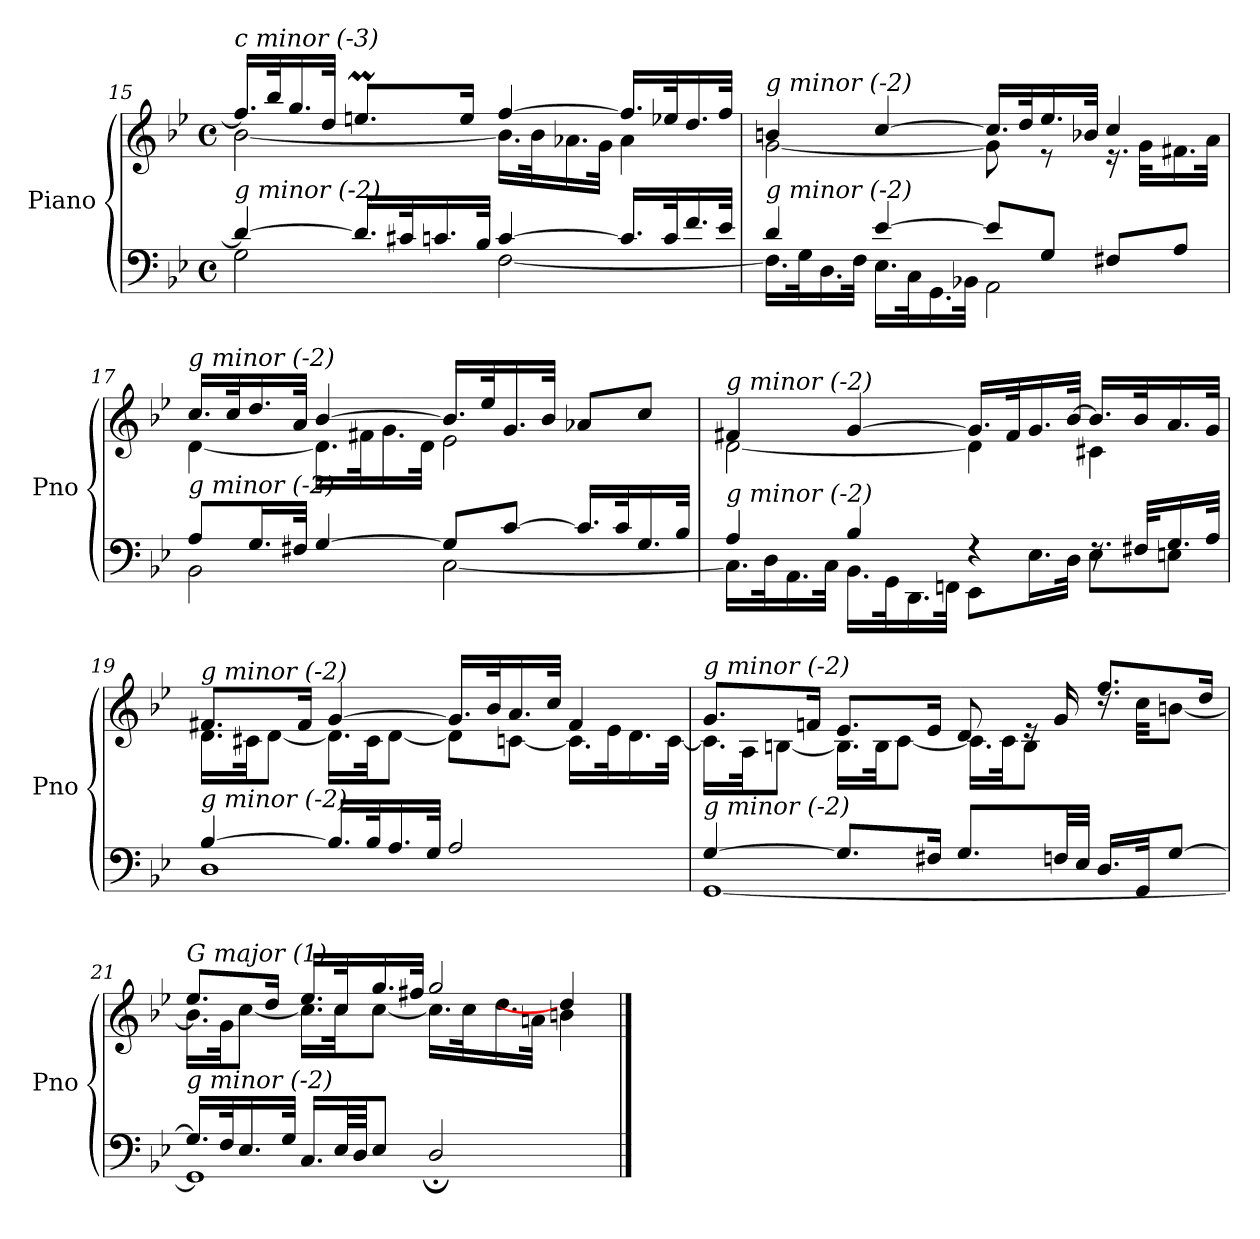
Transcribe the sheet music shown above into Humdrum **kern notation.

**kern	**kern
*part1	*part1
*staff2	*staff1
*I"Piano	*
*I'Pno	*
!!LO:LB:g=z
*clefF4	*clefG2
*k[b-e-]	*k[b-e-]
*M4/4	*M4/4
*met(c)	*met(c)
=15	=15
*^	*^
!	!	!LO:TX:i:t=c minor (-3)	!
!LO:TX:i:t=g minor (-2)	!	!	!
4d/_	2G\	16.ff/LL]	[2b-\
.	.	32bb-/K	.
.	.	16.gg/	.
.	.	32dd/JJk	.
16.d/LL]	.	8.eenm/L	.
32c#Xi/K	.	.	.
16.c/	.	.	.
.	.	16ee/Jk	.
32B-/JJk	.	.	.
[4c/	[2F\	[4ff/	16.b-\LL]
.	.	.	32b-\K
.	.	.	16.a-X\
.	.	.	32g\JJk
16.c/LL]	.	16.ff/LL]	4a-\
32c/K	.	32ee-X/K	.
16.f/	.	16.dd/	.
32e-/JJk	.	32ff/JJk	.
!!LO:LB:g=z	!!
=16	=16	=16	=16
!	!	!LO:TX:i:t=g minor (-2)	!
!LO:TX:i:t=g minor (-2)	!	!	!
4d/	16.F\LL]	4bn/	[2g\
.	32G\K	.	.
.	16.D\	.	.
.	32F\JJk	.	.
[4e-/	16.E-\LL	[4cc/	.
.	32C\K	.	.
.	16.GG\	.	.
.	32BB-X\JJk	.	.
8e-/L]	2AA\	16.cc/LL]	8g\]
.	.	32dd/K	.
8G/J	.	16.ee-/	8r
.	.	32b-X/JJk	.
8F#X/L	.	4cc/	16.r
.	.	.	32g\KLL
8A/J	.	.	16.f#X\
.	.	.	32a\JJk
=17	=17	=17	=17
!	!	!LO:TX:i:t=g minor (-2)	!
!LO:TX:i:t=g minor (-2)	!	!	!
8A/L	2BB-\	16.cc/LL	[4d\
.	.	32cc/K	.
16.G/L	.	16.dd/	.
32F#X/JJk	.	32a/JJk	.
[4G/	.	[4b-/	16.d\LL]
.	.	.	32f#X\K
.	.	.	16.g\
.	.	.	32d\JJk
8G/L]	[2C\	16.b-/LL]	2e-\
.	.	32ee-/K	.
[8c/J	.	16.g/	.
.	.	32b-/JJk	.
16.c/LL]	.	8a-X/L	.
32c/K	.	.	.
16.G/	.	8cc/J	.
32B-/JJk	.	.	.
!!LO:LB:g=z	!!
=18	=18	=18	=18
!	!	!LO:TX:i:t=g minor (-2)	!
!LO:TX:i:t=g minor (-2)	!	!	!
4A/	16.C\LL]	4f#X/	[2d\
.	32D\K	.	.
.	16.AA\	.	.
.	32C\JJk	.	.
4B-/	16.BB-\LL	[4g/	.
.	32GG\K	.	.
.	16.DD\	.	.
.	32FFn\JJk	.	.
4rF	8EE-\L	16.g/LL]	4d\]
.	.	32f#/K	.
.	16.E-\L	16.g/	.
.	32D\JJk	[32b-/JJk	.
16.rF	8E-\L	16.b-/LL]	4c#X\
32F#X/KLL	.	32b-/K	.
16.G/	8En\J	16.a/	.
32A/JJk	.	32g/JJk	.
=19	=19	=19	=19
!	!	!LO:TX:i:t=g minor (-2)	!
!LO:TX:i:t=g minor (-2)	!	!	!
[4B-/	1D	8.f#X/L	16.d\LL
.	.	.	32c#X\JK
.	.	.	[8d\J
.	.	16f#/Jk	.
16.B-/LL]	.	[4g/	16.d\LL]
32B-/K	.	.	32c#\JK
16.A/	.	.	[8d\J
32G/JJk	.	.	.
2A/	.	16.g/LL]	8d\L]
.	.	32b-/K	.
.	.	16.a/	[8cn\J
.	.	32cc/JJk	.
.	.	4f#/	16.c\LL]
.	.	.	32e-\K
.	.	.	16.d\
.	.	.	[32c\JJk
!!LO:PB:g=z	!!
=20	=20	=20	=20
!	!	!LO:TX:i:t=g minor (-2)	!
!LO:TX:i:t=g minor (-2)	!	!	!
[4G/	[1GG	8.g/L	16.c\LL]
.	.	.	32A\JK
.	.	.	[8Bn\J
.	.	16fn/Jk	.
8.G/L]	.	8.e-/L	16.B\LL]
.	.	.	32B\JK
.	.	.	[8c\J
16F#X/Jk	.	16e-/Jk	.
8.G/L	.	8d/	16.c\LL]
.	.	.	32c\JK
.	.	16re	8B\J
32Fn/LL	.	16g/	.
32E-/JJJ	.	.	.
16.D/LL	.	8.ff/L	16.rdd
32GG/JK	.	.	32cc\KKL
[8G/J	.	.	[8bn\J
.	.	16dd/Jk	.
=21	=21	=21	=21
*	*^	*	*^
!	!	!	!LO:TX:i:t=G major (1)	!	!
!LO:TX:i:t=g minor (-2)	!	!	!	!	!
2ryy	16.G/LL]	1GG]	8.ee-/L	16.b\LL]	2ryy
.	32F/K	.	.	32g\JK	.
.	16.E-/	.	.	[8cc\J	.
.	.	.	16dd/Jk	.	.
.	32G/JJk	.	.	.	.
.	16.C/LL	.	16.ee-/LL	16.cc\LL]	.
.	64E-/LL	.	32cc/K	32cc\JK	.
.	64D/JJJ	.	.	.	.
.	8E-/J	.	16.gg/	[8cc\J	.
.	.	.	32ff#X/JJk	.	.
8ryy	2D;/	.	2gg/	16.cc\LL]	8ryy
.	.	.	.	32cc\K	.
4.ryy	.	.	.	16.dd\	[8dd;</yy
.	.	.	.	32an\JJk	.
.	.	.	.	4bn\	4dd/]
*v	*v	*v	*	*	*
*	*v	*v	*v
==	==
*-	*-
